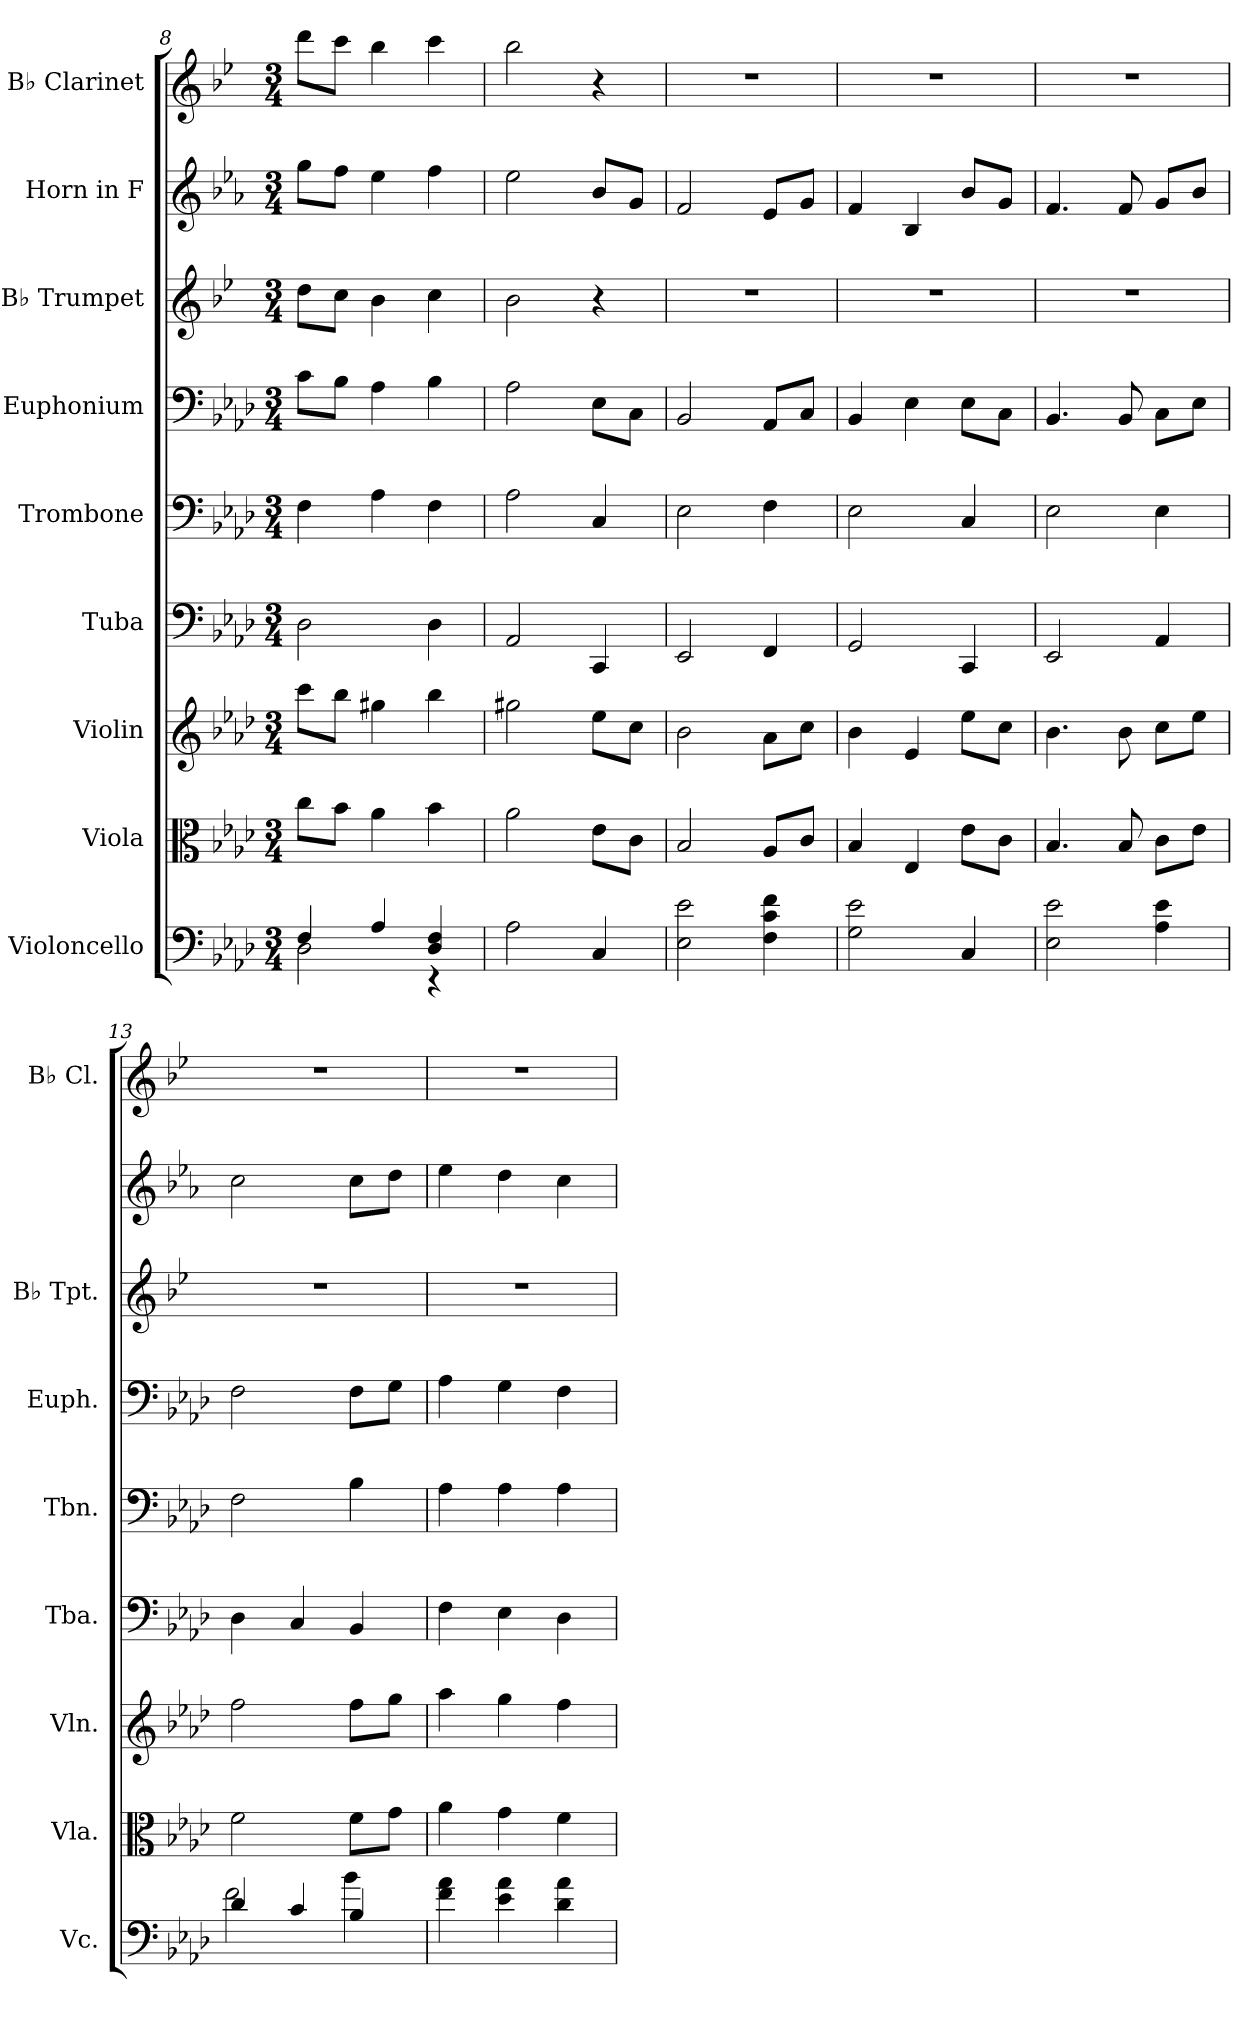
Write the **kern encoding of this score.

**kern	**kern	**kern	**kern	**kern	**kern	**kern	**kern	**kern
*part9	*part8	*part7	*part6	*part5	*part4	*part3	*part2	*part1
*staff9	*staff8	*staff7	*staff6	*staff5	*staff4	*staff3	*staff2	*staff1
*I"Violoncello	*I"Viola	*I"Violin	*I"Tuba	*I"Trombone	*I"Euphonium	*I"B♭ Trumpet	*I"Horn in F	*I"B♭ Clarinet
*I'Vc.	*I'Vla.	*I'Vln.	*I'Tba.	*I'Tbn.	*I'Euph.	*I'B♭ Tpt.	*	*I'B♭ Cl.
*clefF4	*clefC3	*clefG2	*clefF4	*clefF4	*clefF4	*clefG2	*clefG2	*clefG2
*	*	*	*	*	*	*ITrd1c2	*ITrd4c7	*ITrd1c2
*k[b-e-a-d-]	*k[b-e-a-d-]	*k[b-e-a-d-]	*k[b-e-a-d-]	*k[b-e-a-d-]	*k[b-e-a-d-]	*k[b-e-a-d-]	*k[b-e-a-d-]	*k[b-e-a-d-]
*M3/4	*M3/4	*M3/4	*M3/4	*M3/4	*M3/4	*M3/4	*M3/4	*M3/4
=8	=8	=8	=8	=8	=8	=8	=8	=8
*^	*	*	*	*	*	*	*	*
4F/	2D-\	8cc\L	8ccc\L	2D-\	4F\	8c\L	8cc\L	8cc\L	8ccc\L
.	.	8b-\J	8bb-\J	.	.	8B-\J	8b-\J	8b-\J	8bb-\J
4A-/	.	4a-\	4gg#X\	.	4A-\	4A-\	4a-\	4a-\	4aa-\
4D-/ 4F/	4r	4b-\	4bb-\	4D-\	4F\	4B-\	4b-\	4b-\	4bb-\
*v	*v	*	*	*	*	*	*	*	*
=9	=9	=9	=9	=9	=9	=9	=9	=9
2A-\	2a-\	2gg#X\	2AA-/	2A-\	2A-\	2a-\	2a-\	2aa-\
4C/	8e-\L	8ee-\L	4CC/	4C/	8E-\L	4r	8e-/L	4r
.	8c\J	8cc\J	.	.	8C\J	.	8c/J	.
=10	=10	=10	=10	=10	=10	=10	=10	=10
2E-\ 2e-\	2B-/	2b-\	2EE-/	2E-\	2BB-/	2.r	2B-/	2.r
4F\ 4c\ 4f\	8A-/L	8a-\L	4FF/	4F\	8AA-/L	.	8A-/L	.
.	8c/J	8cc\J	.	.	8C/J	.	8c/J	.
=11	=11	=11	=11	=11	=11	=11	=11	=11
2G\ 2e-\	4B-/	4b-\	2GG/	2E-\	4BB-/	2.r	4B-/	2.r
.	4E-/	4e-/	.	.	4E-\	.	4E-/	.
4C/	8e-\L	8ee-\L	4CC/	4C/	8E-\L	.	8e-/L	.
.	8c\J	8cc\J	.	.	8C\J	.	8c/J	.
=12	=12	=12	=12	=12	=12	=12	=12	=12
2E-\ 2e-\	4.B-/	4.b-\	2EE-/	2E-\	4.BB-/	2.r	4.B-/	2.r
.	8B-/	8b-\	.	.	8BB-/	.	8B-/	.
4A-\ 4e-\	8c\L	8cc\L	4AA-/	4E-\	8C\L	.	8c/L	.
.	8e-\J	8ee-\J	.	.	8E-\J	.	8e-/J	.
=13	=13	=13	=13	=13	=13	=13	=13	=13
*^	*	*	*	*	*	*	*	*
4d-/	2f\	2f\	2ff\	4D-\	2F\	2F\	2.r	2f\	2.r
4c/	.	.	.	4C/	.	.	.	.	.
4B-/	4b-\	8f\L	8ff\L	4BB-/	4B-\	8F\L	.	8f\L	.
.	.	8g\J	8gg\J	.	.	8G\J	.	8g\J	.
*v	*v	*	*	*	*	*	*	*	*
!!LO:PB:g=z
=14	=14	=14	=14	=14	=14	=14	=14	=14
4f\ 4a-\	4a-\	4aa-\	4F\	4A-\	4A-\	2.r	4a-\	2.r
4e-\ 4a-\	4g\	4gg\	4E-\	4A-\	4G\	.	4g\	.
4d-\ 4a-\	4f\	4ff\	4D-\	4A-\	4F\	.	4f\	.
=	=	=	=	=	=	=	=	=
*-	*-	*-	*-	*-	*-	*-	*-	*-
